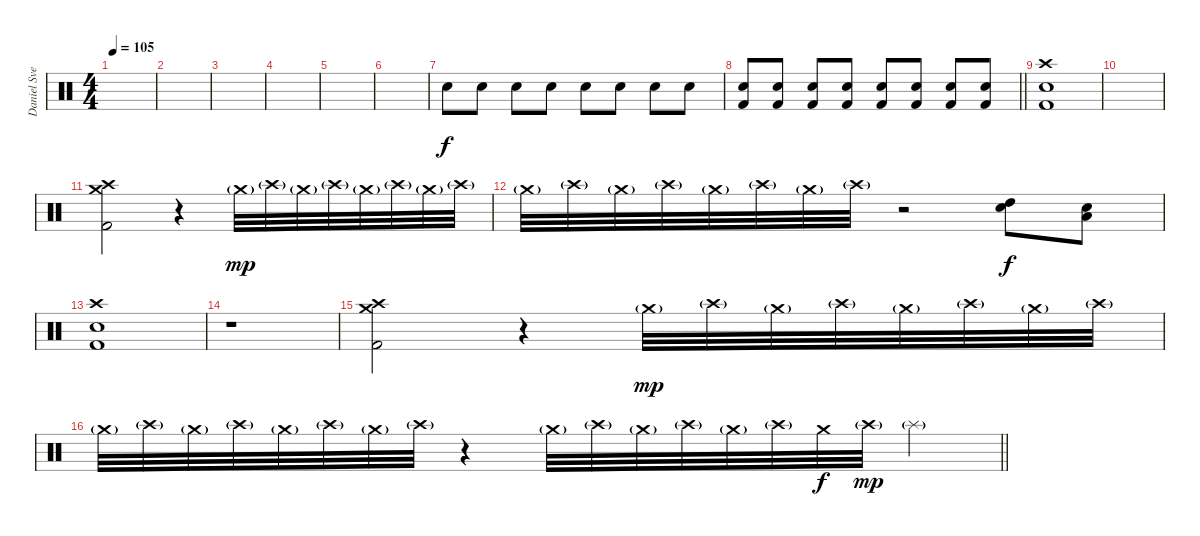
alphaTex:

\track ("Daniel Svensson" "Daniel Sve") {instrument percussion}
\staff {score}
\articulation defaults
\ts (4 4)
\tempo 105
\clef neutral
\ks c
|
|
|
|
|
|
"Snare (hit) 2".8{volume 11} "Snare (hit) 2".8 "Snare (hit) 2".8 "Snare (hit) 2".8 "Snare (hit) 2".8 "Snare (hit) 2".8 "Snare (hit) 2".8 "Snare (hit) 2".8 |
\barLineRight lightlight
("Snare (hit) 2" "Kick (hit) 2").8 ("Snare (hit) 2" "Kick (hit) 2").8 ("Snare (hit) 2" "Kick (hit) 2").8 ("Snare (hit) 2" "Kick (hit) 2").8 ("Snare (hit) 2" "Kick (hit) 2").8 ("Snare (hit) 2" "Kick (hit) 2").8 ("Snare (hit) 2" "Kick (hit) 2").8 ("Snare (hit) 2" "Kick (hit) 2").8 |
("Crash high (hit)" "Snare (hit) 2" "Kick (hit) 2").1 |
|
("Crash medium (hit)" "Crash high (hit)" "Kick (hit) 2").2 r.4{volume 2} "Crash medium (hit)"{g}.32{dy mp volume 7} "Crash high (hit)"{g}.32 "Crash medium (hit)"{g}.32 "Crash high (hit)"{g}.32 "Crash medium (hit)"{g}.32 "Crash high (hit)"{g}.32 "Crash medium (hit)"{g}.32 "Crash high (hit)"{g}.32 |
"Crash medium (hit)"{g}.32 "Crash high (hit)"{g}.32 "Crash medium (hit)"{g}.32 "Crash high (hit)"{g}.32 "Crash medium (hit)"{g}.32 "Crash high (hit)"{g}.32 "Crash medium (hit)"{g}.32 "Crash high (hit)"{g}.32 r.2 ("High Tom (hit)" "Snare (hit) 2").8{dy f volume 11} ("Low Tom (hit)" "Snare (hit) 2").8 |
("Crash high (hit)" "Snare (hit) 2" "Kick (hit) 2").1 |
r.1 |
("Crash medium (hit)" "Crash high (hit)" "Kick (hit) 2").2 r.4{volume 2} "Crash medium (hit)"{g}.32{dy mp volume 7} "Crash high (hit)"{g}.32 "Crash medium (hit)"{g}.32 "Crash high (hit)"{g}.32 "Crash medium (hit)"{g}.32 "Crash high (hit)"{g}.32 "Crash medium (hit)"{g}.32 "Crash high (hit)"{g}.32 |
\barLineRight lightlight "Crash medium (hit)"{g}.32 "Crash high (hit)"{g}.32 "Crash medium (hit)"{g}.32 "Crash high (hit)"{g}.32 "Crash medium (hit)"{g}.32 "Crash high (hit)"{g}.32 "Crash medium (hit)"{g}.32 "Crash high (hit)"{g}.32
r.4{volume 2} "Crash medium (hit)"{g}.32{volume 7} "Crash high (hit)"{g}.32 "Crash medium (hit)"{g}.32 "Crash high (hit)"{g}.32 "Crash medium (hit)"{g}.32 "Crash high (hit)"{g}.32 "Crash medium (hit)".32{dy f} "Crash high (hit)"{g}.32{dy mp} "Splash (hit)"{g}.4
